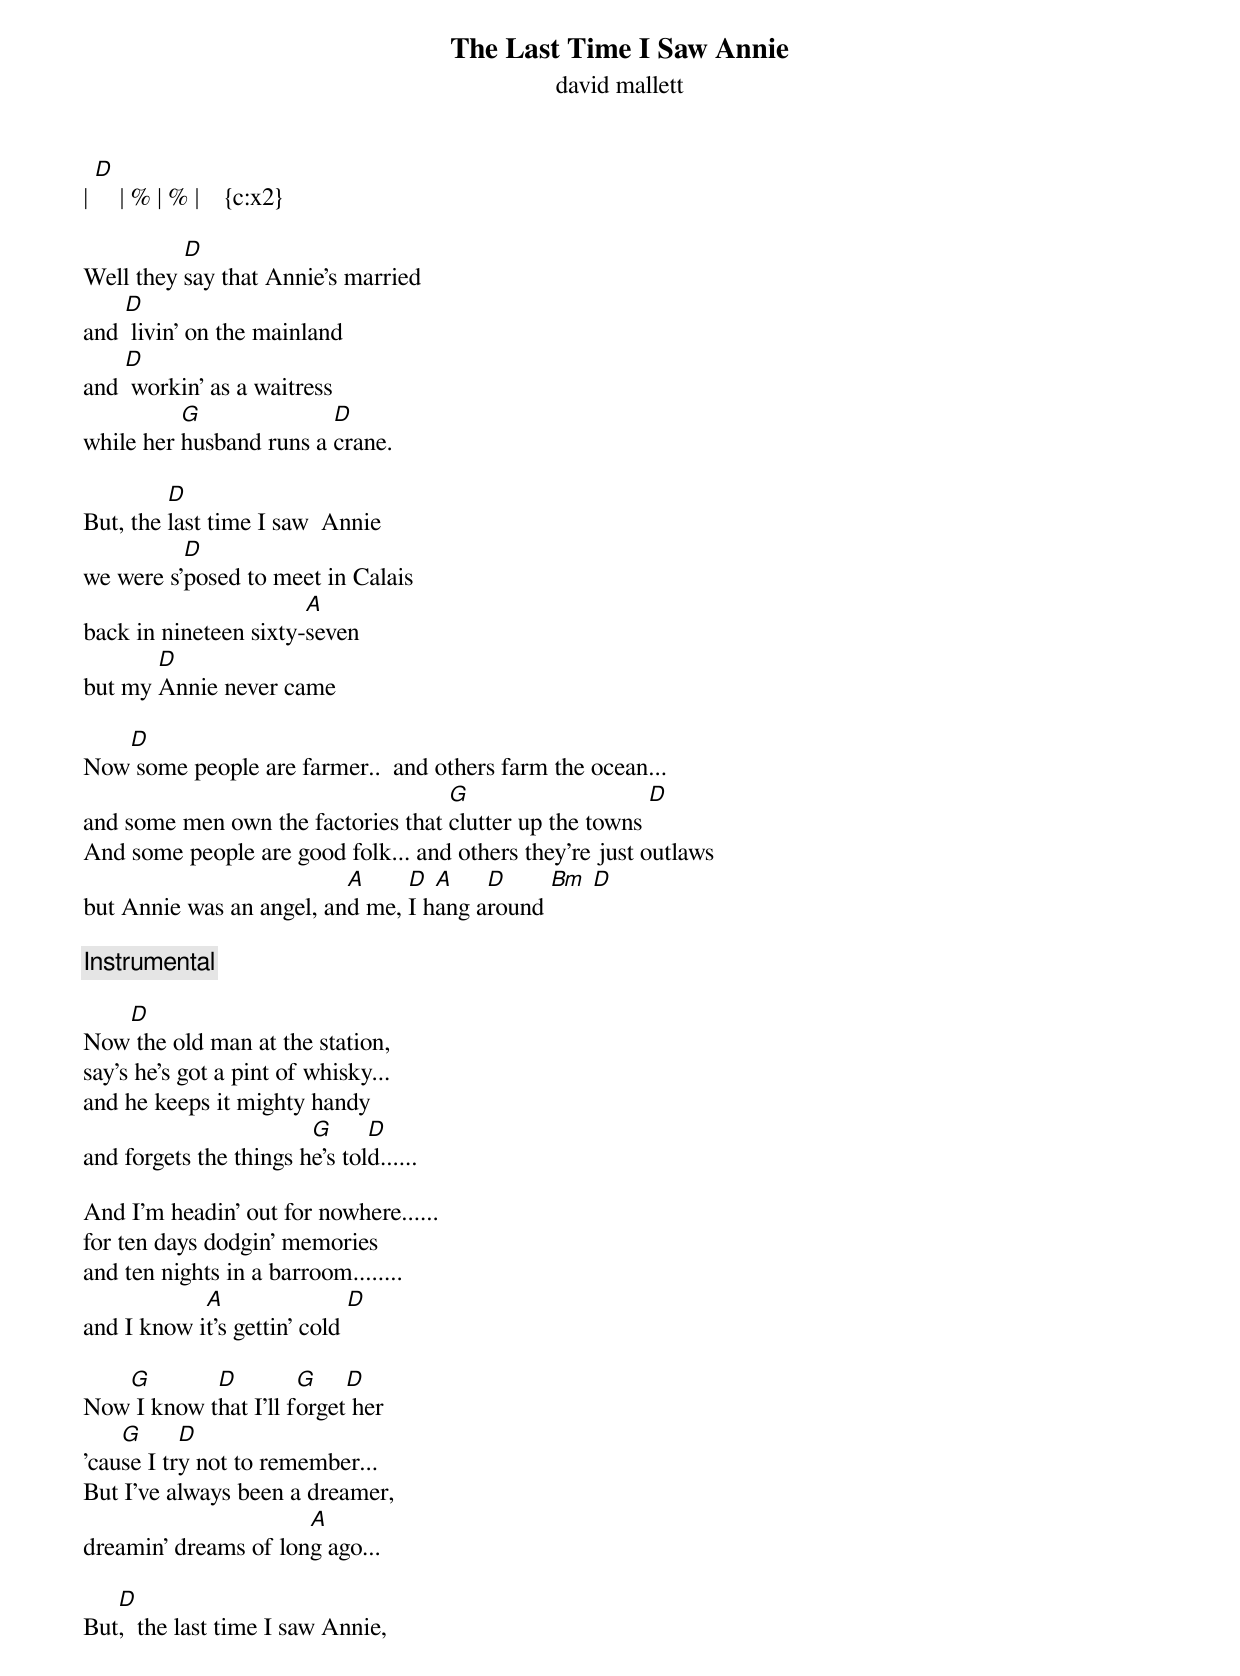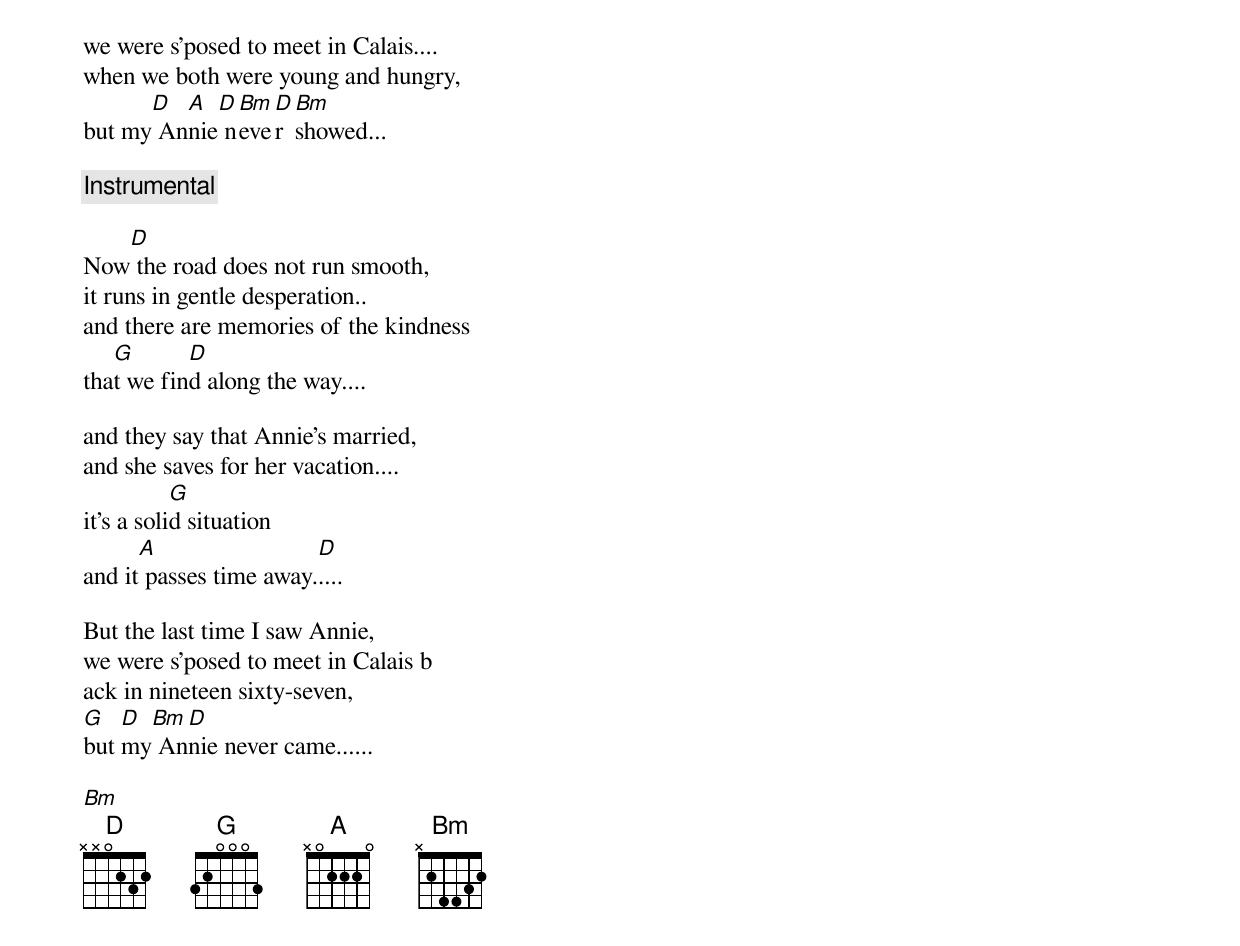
{title: The Last Time I Saw Annie}
{subtitle: david mallett}

| [D]    | % | % |    {c:x2}

Well they [D]say that Annie's married
and [D] livin' on the mainland
and [D] workin' as a waitress
while her [G]husband runs a [D]crane.

But, the [D]last time I saw  Annie
we were s'[D]posed to meet in Calais
back in nineteen sixty-[A]seven
but my [D]Annie never came

Now[D] some people are farmer..  and others farm the ocean...
and some men own the factories that [G]clutter up the towns [D]
And some people are good folk... and others they're just outlaws
but Annie was an angel, an[A]d me, [D]I h[A]ang a[D]round [Bm] [D]

{c: Instrumental}

Now[D] the old man at the station,
say's he's got a pint of whisky...
and he keeps it mighty handy
and forgets the things h[G]e's tol[D]d......

And I'm headin' out for nowhere......
for ten days dodgin' memories
and ten nights in a barroom........
and I know i[A]t's gettin' cold [D]

Now[G] I know t[D]hat I'll f[G]orget[D] her
'cau[G]se I tr[D]y not to remember...
But I've always been a dreamer,
dreamin' dreams of lon[A]g ago...

But[D],  the last time I saw Annie,
we were s'posed to meet in Calais....
when we both were young and hungry,
but my[D] An[A]nie[D] n[Bm]eve[D]r [Bm]showed...

{c: Instrumental}

Now[D] the road does not run smooth,
it runs in gentle desperation..
and there are memories of the kindness
tha[G]t we fin[D]d along the way....

and they say that Annie's married,
and she saves for her vacation....
it's a soli[G]d situation
and it[A] passes time away.[D]....

But the last time I saw Annie,
we were s'posed to meet in Calais b
ack in nineteen sixty-seven,
[G]but [D]my[Bm] An[D]nie never came......

[Bm]
